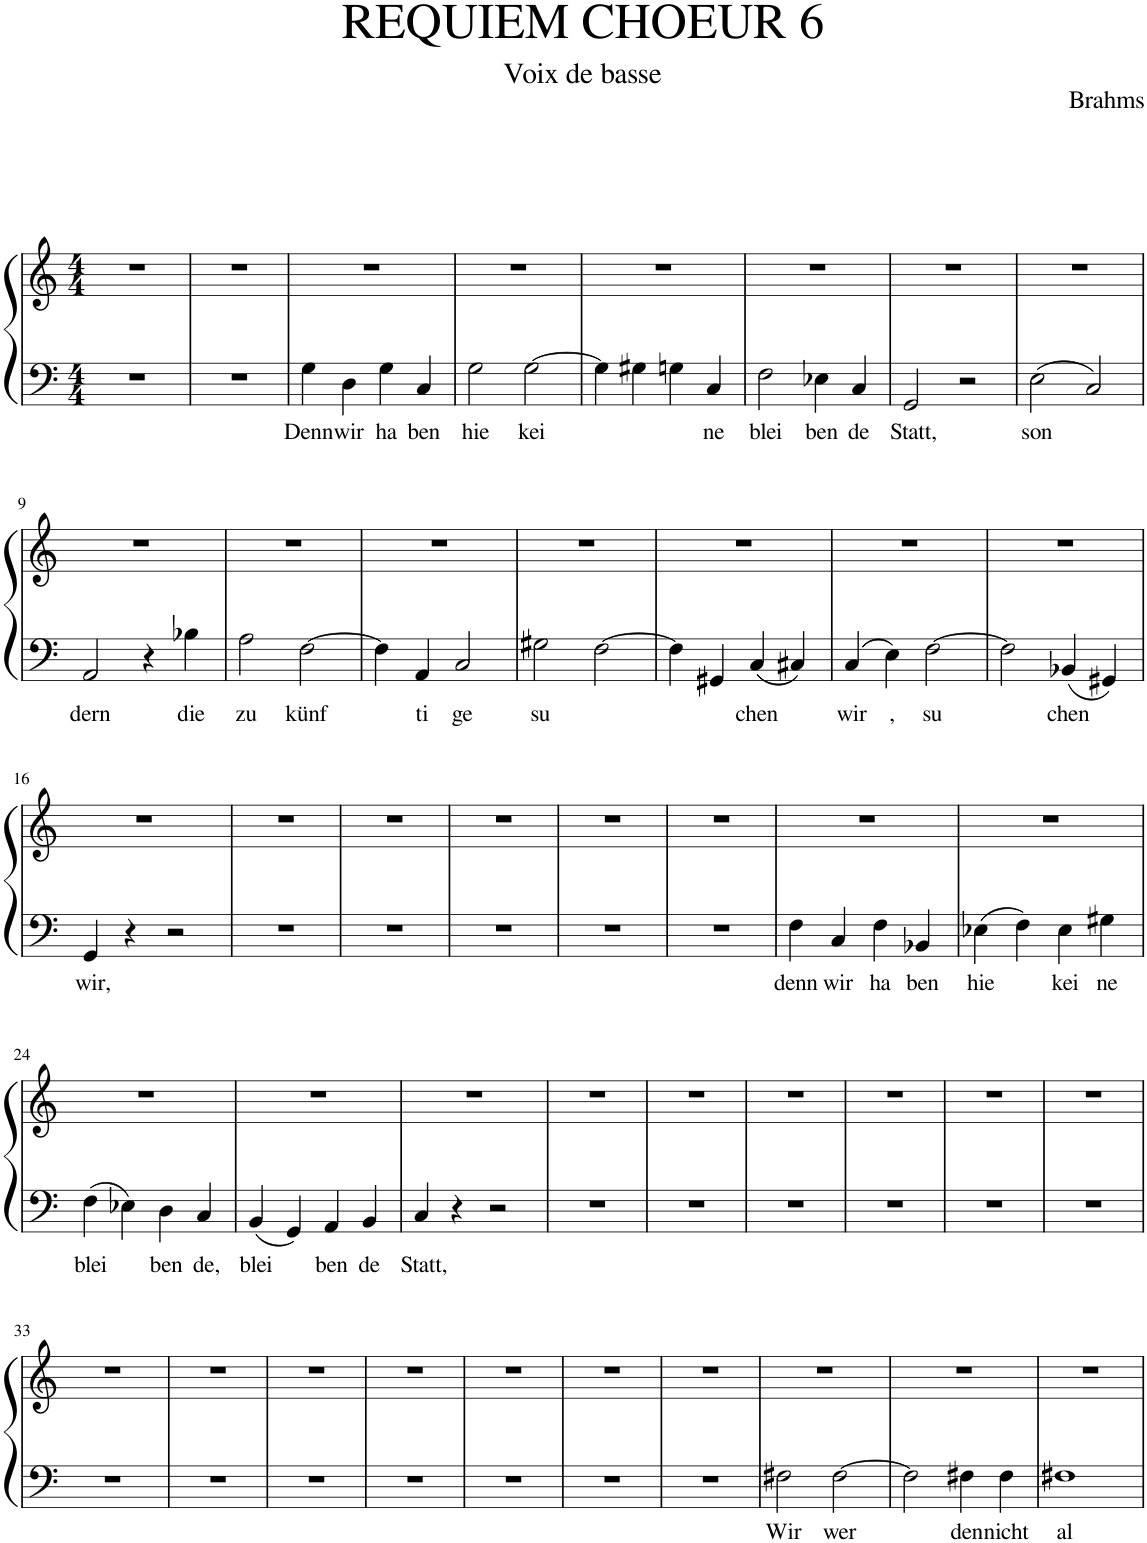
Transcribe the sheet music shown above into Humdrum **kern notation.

**kern	**text	**kern
*part1	*part1	*part1
*staff2	*staff2	*staff1
*I"Piano	*	*
*I'Pno.	*	*
*clefF4	*	*clefG2
*k[]	*	*k[]
*M4/4	*	*M4/4
=1	=1	=1
1r	.	1r
=2	=2	=2
1r	.	1r
=3	=3	=3
!	!LO:LY:b	!
4G\	Denn	1r
!	!LO:LY:b	!
4D\	wir	.
!	!LO:LY:b	!
4G\	ha	.
!	!LO:LY:b	!
4C/	ben	.
=4	=4	=4
!	!LO:LY:b	!
2G\	hie	1r
!	!LO:LY:b	!
[2G\	kei	.
=5	=5	=5
4G\]	.	1r
4G#X\	.	.
4Gn\	.	.
!	!LO:LY:b	!
4C/	ne	.
=6	=6	=6
!	!LO:LY:b	!
2F\	blei	1r
!	!LO:LY:b	!
4E-X\	ben	.
!	!LO:LY:b	!
4C/	de	.
=7	=7	=7
!	!LO:LY:b	!
2GG/	Statt,	1r
2r	.	.
=8	=8	=8
!	!LO:LY:b	!
2E\	son	1r
2C/	.	.
!!LO:LB:g=z
=9	=9	=9
!	!LO:LY:b	!
2AA/	dern	1r
4r	.	.
!	!LO:LY:b	!
4B-X\	die	.
=10	=10	=10
!	!LO:LY:b	!
2A\	zu	1r
!	!LO:LY:b	!
[2F\	künf	.
=11	=11	=11
4F\]	.	1r
!	!LO:LY:b	!
4AA/	ti	.
!	!LO:LY:b	!
2C/	ge	.
=12	=12	=12
!	!LO:LY:b	!
2G#X\	su	1r
[2F\	.	.
=13	=13	=13
4F\]	.	1r
4GG#X/	.	.
!	!LO:LY:b	!
4C/	chen	.
4C#X/	.	.
=14	=14	=14
!	!LO:LY:b	!
4C/	wir	1r
!	!LO:LY:b	!
4E\	,	.
!	!LO:LY:b	!
[2F\	su	.
=15	=15	=15
2F\]	.	1r
!	!LO:LY:b	!
4BB-X/	chen	.
4GG#X/	.	.
!!LO:LB:g=z
=16	=16	=16
!	!LO:LY:b	!
4GG/	wir,	1r
4r	.	.
2r	.	.
=17	=17	=17
1r	.	1r
=18	=18	=18
1r	.	1r
=19	=19	=19
1r	.	1r
=20	=20	=20
1r	.	1r
=21	=21	=21
1r	.	1r
=22	=22	=22
!	!LO:LY:b	!
4F\	denn	1r
!	!LO:LY:b	!
4C/	wir	.
!	!LO:LY:b	!
4F\	ha	.
!	!LO:LY:b	!
4BB-X/	ben	.
=23	=23	=23
!	!LO:LY:b	!
4E-X\	hie	1r
4F\	.	.
!	!LO:LY:b	!
4E-\	kei	.
!	!LO:LY:b	!
4G#X\	ne	.
!!LO:LB:g=z
=24	=24	=24
!	!LO:LY:b	!
4F\	blei	1r
4E-X\	.	.
!	!LO:LY:b	!
4D\	ben	.
!	!LO:LY:b	!
4C/	de,	.
=25	=25	=25
!	!LO:LY:b	!
4BB/	blei	1r
4GG/	.	.
!	!LO:LY:b	!
4AA/	ben	.
!	!LO:LY:b	!
4BB/	de	.
=26	=26	=26
!	!LO:LY:b	!
4C/	Statt,	1r
4r	.	.
2r	.	.
=27	=27	=27
1r	.	1r
=28	=28	=28
1r	.	1r
=29	=29	=29
1r	.	1r
=30	=30	=30
1r	.	1r
=31	=31	=31
1r	.	1r
=32	=32	=32
1r	.	1r
!!LO:LB:g=z
=33	=33	=33
1r	.	1r
=34	=34	=34
1r	.	1r
=35	=35	=35
1r	.	1r
=36	=36	=36
1r	.	1r
=37	=37	=37
1r	.	1r
=38	=38	=38
1r	.	1r
=39	=39	=39
1r	.	1r
=40	=40	=40
!	!LO:LY:b	!
2F#X\	Wir	1r
!	!LO:LY:b	!
[2F#\	wer	.
=41	=41	=41
2F#\]	.	1r
!	!LO:LY:b	!
4F#X\	den	.
!	!LO:LY:b	!
4F#\	nicht	.
=42	=42	=42
!	!LO:LY:b	!
1F#X	al	1r
=	=	=
*-	*-	*-
